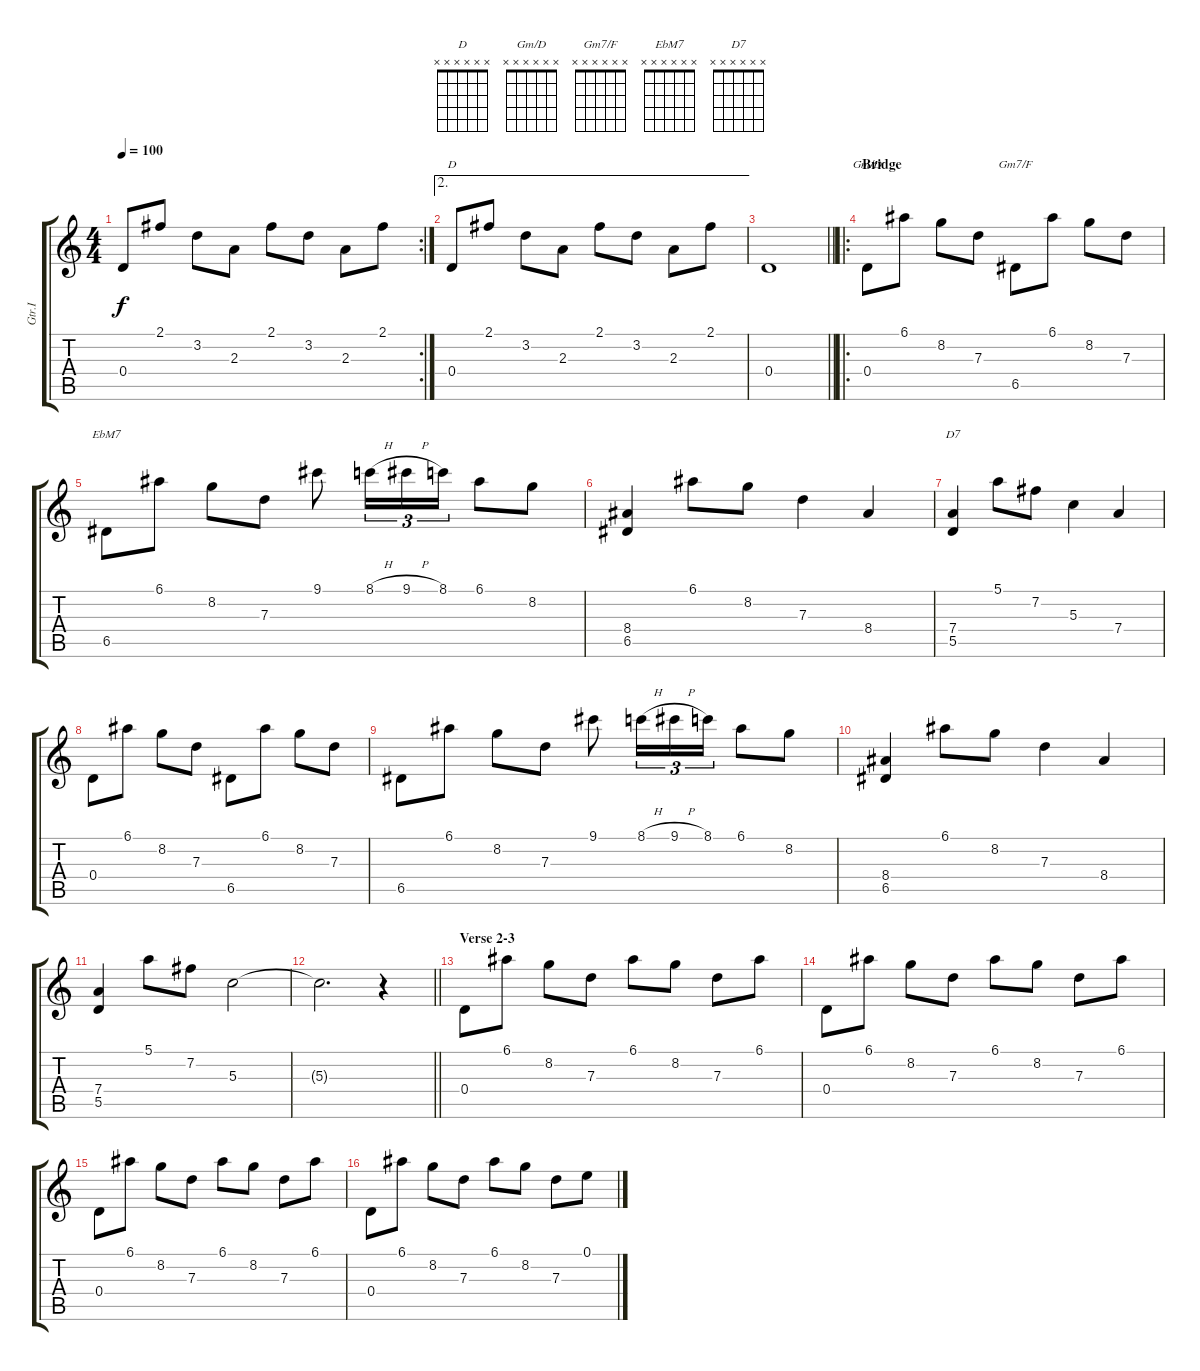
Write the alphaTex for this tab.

\track ("Gtr.I" "Gtr.I") {instrument overdrivenguitar}
\staff {score tabs}
\tuning (E4 B3 G3 D3 A2 E2) {hide}
\chord ("D" x x x x x x)
\chord ("Gm/D" x x x x x x)
\chord ("Gm7/F" x x x x x x)
\chord ("EbM7" x x x x x x)
\chord ("D7" x x x x x x)
\rc 2
\ts (4 4)
\tempo 100
\clef g2
\ks c
0.4.8{dy f} 2.1.8 3.2.8 2.3.8 2.1.8 3.2.8 2.3.8 2.1.8 |
\ae 2
0.4.8{ch "D"} 2.1.8 3.2.8 2.3.8 2.1.8 3.2.8 2.3.8 2.1.8 |
\barLineRight lightlight
0.4.1 |
\ro
\section ("" "Bridge")
0.4.8{ch "Gm/D" instrument electricguitarjazz} 6.1.8 8.2.8 7.3.8 6.5.8{ch "Gm7/F"} 6.1.8 8.2.8 7.3.8 |
6.5.8{ch "EbM7"} 6.1.8 8.2.8 7.3.8 9.1.8 8.1{h}.16{tu (3 2)} 9.1{h}.16{tu (3 2)} 8.1.16{tu (3 2)} 6.1.8 8.2.8 |
(8.4 6.5).4 6.1.8 8.2.8 7.3.4 8.4.4 |
(7.4 5.5).4{ch "D7"} 5.1.8 7.2.8 5.3.4 7.4.4 |
0.4.8{instrument electricguitarjazz} 6.1.8 8.2.8 7.3.8 6.5.8 6.1.8 8.2.8 7.3.8 |
6.5.8 6.1.8 8.2.8 7.3.8 9.1.8 8.1{h}.16{tu (3 2)} 9.1{h}.16{tu (3 2)} 8.1.16{tu (3 2)} 6.1.8 8.2.8 |
(8.4 6.5).4 6.1.8 8.2.8 7.3.4 8.4.4 |
(7.4 5.5).4 5.1.8 7.2.8 5.3.2 |
\barLineRight lightlight
5.3{t}.2{d} r.4 |
\section ("" "Verse 2-3")
0.4.8{volume 10 instrument electricguitarjazz} 6.1.8 8.2.8 7.3.8 6.1.8 8.2.8 7.3.8 6.1.8 |
0.4.8 6.1.8 8.2.8 7.3.8 6.1.8 8.2.8 7.3.8 6.1.8 |
0.4.8 6.1.8 8.2.8 7.3.8 6.1.8 8.2.8 7.3.8 6.1.8 |
0.4.8 6.1.8 8.2.8 7.3.8 6.1.8 8.2.8 7.3.8 0.1.8
